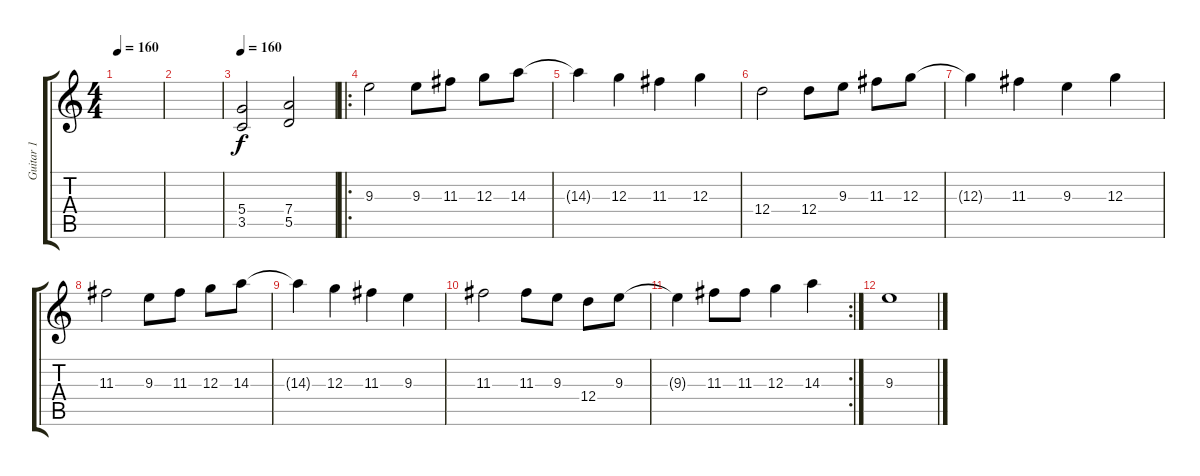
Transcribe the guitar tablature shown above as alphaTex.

\track ("Guitar 1" "Guitar 1") {instrument distortionguitar}
\staff {score tabs}
\tuning (E4 B3 G3 D3 A2 E2) {hide}
\ts (4 4)
\tempo 160
\clef g2
\ks c
|
|
\tempo 160
(5.4 3.5).2 (7.4 5.5).2 |
\ro
9.3.2 9.3.8 11.3.8 12.3.8 14.3.8 |
14.3{t}.4 12.3.4 11.3.4 12.3.4 |
12.4.2 12.4.8 9.3.8 11.3.8 12.3.8 |
12.3{t}.4 11.3.4 9.3.4 12.3.4 |
11.3.2 9.3.8 11.3.8 12.3.8 14.3.8 |
14.3{t}.4 12.3.4 11.3.4 9.3.4 |
11.3.2 11.3.8 9.3.8 12.4.8 9.3.8 |
\rc 2
9.3{t}.4 11.3.8 11.3.8 12.3.4 14.3.4 |
9.3.1
